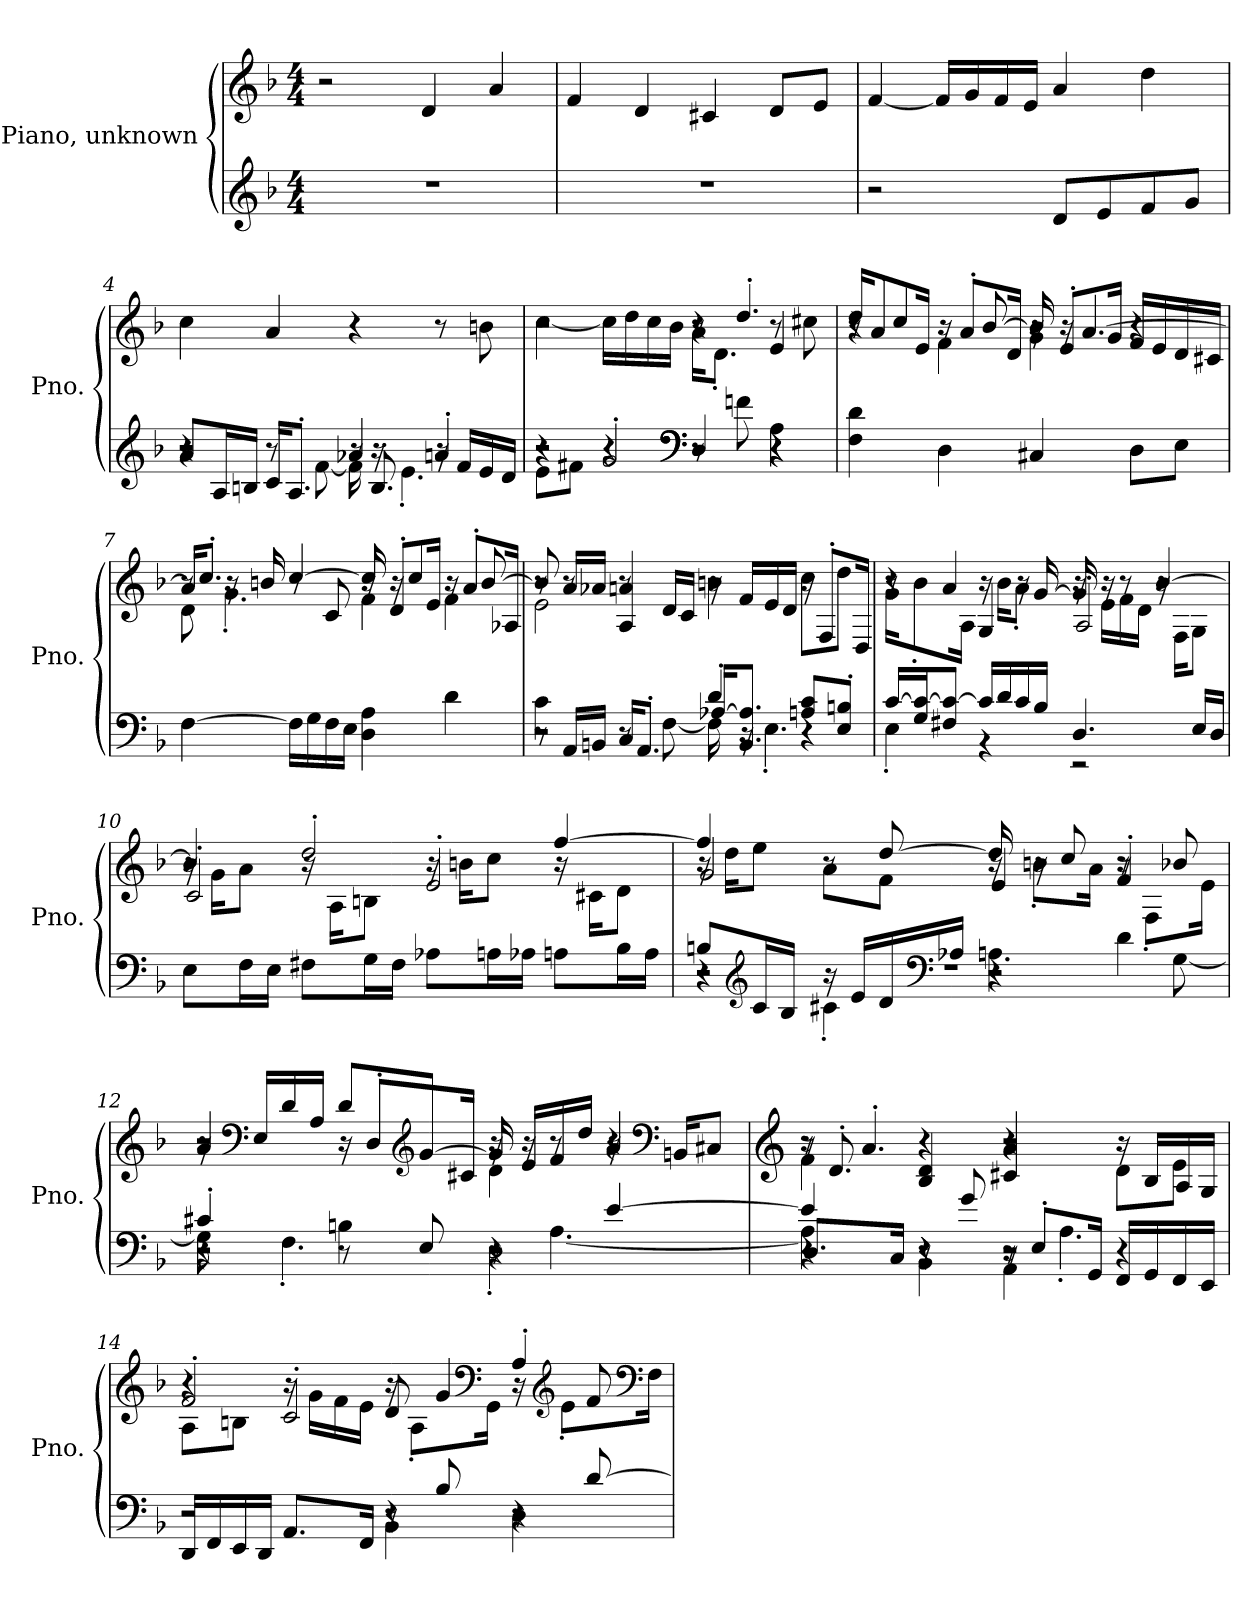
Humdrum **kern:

**kern	**kern
*part1	*part1
*staff2	*staff1
*I"Piano, unknown	*
*I'Pno.	*
*clefG2	*clefG2
*k[b-]	*k[b-]
*M4/4	*M4/4
*MM120	*MM120
=1	=1
1r	2r
.	4d/
.	4a/
=2	=2
1r	4f/
.	4d/
.	4c#X/
.	8d/L
.	8e/J
=3	=3
2r	[4f/
.	16f/LL]
.	16g/
.	16f/
.	16e/JJ
8d/L	4a/
8e/	.
8f/	4dd\
8g/J	.
=4	=4
*^	*
*	*^	*
2r	4r	8a/L	4cc\
.	.	16A/L	.
.	.	16Bn/JJ	.
.	8r	16c/KL	4a/
.	.	8.A'/J	.
.	[8f\	.	.
4a-X/	16f\]	16r	4r
.	16r	8.B'/	.
.	4.e'\	.	.
4an'/	.	16r	8r
.	.	16f/LL	.
.	.	16e/	8bn\
.	.	16d/JJ	.
!!LO:LB:g=z
=5	=5	=5	=5
*	*	*	*^
*	*	*	*	*^
4r	8e\L	2r	2r	[4cc\	2r
.	8f#X\J	.	.	.	.
2g'/	4r	.	.	16cc\LL]	.
.	.	.	.	16dd\	.
.	.	.	.	16cc\	.
.	.	.	.	16b-\JJ	.
*clefF4	*	*	*	*	*
.	8r	4D/	8r	16a\KL	4r
.	.	.	.	8.d'\J	.
.	8fn\	.	4.dd'/	.	.
4r	4A\	4r	.	8r	4e/
.	.	.	.	8cc#X\	.
*v	*v	*v	*	*	*
=6	=6	=6	=6
4F\ 4d\	8r	4r	16dd/KL
.	.	.	8a'/
.	4cc/	.	.
.	.	.	16e/Jk
4D\	.	4f\	16r
.	.	.	8a'/L
.	[8b-/	.	.
.	.	.	16d/Jk
4C#X/	16b-/]	4g\	16r
.	16r	.	8e'/L
.	[4.a/	.	.
.	.	.	16g/Jk
8D\L	.	4r	16f/LL
.	.	.	16e/
8E\J	.	.	16d/
.	.	.	16c#X/JJ
!!LO:LB:g=z	!!	!!
=7	=7	=7	=7
[4F\	16a/KL]	8d\	8r
.	8.cc'/J	.	.
.	.	4.g'\	16r
.	.	.	16bn/
16F\LL]	[4cc/	.	8r
16G\	.	.	.
16F\	.	.	8c/
16E\JJ	.	.	.
4D\ 4A\	16cc/]	4f\	16r
.	16r	.	8d'/L
.	4cc/	.	.
.	.	.	16e/Jk
4d\	.	4f\	16r
.	.	.	8a'/L
.	[8b/	.	.
.	.	.	16A-X/Jk
=8	=8	=8	=8
*^	*	*	*
*	*^	*	*	*
2r	4c\	8r	8b/]	2e\	8r
.	.	16AA/LL	8r	.	16a/LL
.	.	16BBn/JJ	.	.	16a-X/JJ
.	8r	16C/KL	4A/ 4an/	.	8r
.	.	8.AA'/J	.	.	.
.	[8F\	.	.	.	16d/LL
.	.	.	.	.	16c/JJ
4d'/	16F\]	[16A-X/KL	2r	4bn\	16r
.	16r	8.BB/ 8.A-/]J	.	.	16f/LL
.	4.E'\	.	.	.	16e/
.	.	.	.	.	16d/JJ
4r	.	8An/ 8c/L	.	8cc\L	16r
.	.	.	.	.	8F'/L
.	.	8E/' 8Bn/'J	.	8dd\J	.
.	.	.	.	.	16D/Jk
*	*v	*v	*	*	*
!!LO:LB:g=z	!!	!!
=9	=9	=9	=9	=9
[16c/LL	4E'\	8r	16g\KL	4r
16G/ 16c/_J	.	.	8b-'\	.
8F#X/ 8c/_J	.	4a/	.	.
.	.	.	16A\Jk	.
16c/LL]	4r	.	16r	4G/
16d/	.	.	16b-\KL	.
16c/	.	16r	8a'\J	.
16B-/JJ	.	[16g/	.	.
4.D/	2r	16g/]	16r	2A'/
.	.	16r	16e\LL	.
.	.	8r	16f\	.
.	.	.	16d\JJ	.
.	.	[4b-/	16r	.
.	.	.	16F\KL	.
16E/LL	.	.	8G\J	.
16D/JJ	.	.	.	.
*v	*v	*	*	*
=10	=10	=10	=10
8E\L	4b-/]	16r	2c'/
.	.	16g\KL	.
16F\L	.	8a\J	.
16E\JJ	.	.	.
8F#X\L	2dd'/	16r	.
.	.	16A\KL	.
16G\L	.	8Bn\J	.
16F#\JJ	.	.	.
8A-X\L	.	16r	2e'/
.	.	16bn\KL	.
16An\L	.	8cc\J	.
16A-X\JJ	.	.	.
8An\L	[4ff/	16r	.
.	.	16c#X\KL	.
16B-\L	.	8d\J	.
16A\JJ	.	.	.
!!LO:LB:g=z	!!	!!
=11	=11	=11	=11
*^	*	*	*
*	*^	*	*	*
*	*	*^	*	*	*
1r	2r	8Bn/L	4r	4ff/]	16r	2g/
.	.	.	.	.	16dd\KL	.
*clefG2	*	*	*	*	*	*
.	.	16c/L	.	.	8ee\J	.
.	.	16B/JJ	.	.	.	.
.	.	16r	4c#X'\	8r	8a\L	.
.	.	16e/LL	.	.	.	.
.	.	16d/	.	[8dd/	8f\J	.
*clefF4	*	*	*	*	*	*
.	.	16A-X/JJ	.	.	.	.
.	4r	2r	4.An\	16dd/]	16r	4e/
.	.	.	.	16r	8bn'\L	.
.	.	.	.	8cc/	.	.
.	.	.	.	.	16a\Jk	.
.	4d\	.	.	8r	16r	4f'/
.	.	.	.	.	8F'\L	.
.	.	.	[8G\	8b-X/	.	.
.	.	.	.	.	16e\Jk	.
!!LO:LB:g=z	!!	!!
=12	=12	=12	=12	=12	=12	=12
2r	4r	4c#X'/	8G\]	4a/	2r	16r
*	*	*	*	*clefF4	*	*
.	.	.	.	.	.	16E/LL
.	.	.	4.F'\	.	.	16d/
.	.	.	.	.	.	16A/JJ
.	4Bn\	8r	.	8d/L	.	16r
.	.	.	.	.	.	8D'/L
*	*	*	*	*clefG2	*	*
.	.	8E/	.	[8g/J	.	.
.	.	.	.	.	.	16c#X/Jk
4r	8r	2r	2D'\	16g/]	4d\	16r
.	.	.	.	16r	.	16e/LL
.	[4.A\	.	.	8r	.	16f/
.	.	.	.	.	.	16dd/JJ
[4e/	.	.	.	4a/	4r	16r
*	*	*	*	*clefF4	*	*
.	.	.	.	.	.	16BBn/KL
.	.	.	.	.	.	8C#X/J
=13	=13	=13	=13	=13	=13	=13
*	*	*	*	*clefG2	*	*
4e/]	4A\]	8.D/L	4r	8r	4f\	16r
.	.	.	.	.	.	8.d'/
.	.	.	.	4.a'/	.	.
.	.	16C/Jk	.	.	.	.
4r	4r	8r	4BB-\	.	4r	4B-/ 4d/
.	.	8g/	.	.	.	.
2r	8r	16r	4AA\	2r	4r	4c#X/ 4a/
.	.	8E'/L	.	.	.	.
.	4.A'\	.	.	.	.	.
.	.	16GG/Jk	.	.	.	.
.	.	16FF/LL	4r	.	8d\L	16r
.	.	16GG/	.	.	.	16B-/LL
.	.	16FF/	.	.	8e\J	16A/
.	.	16EE/JJ	.	.	.	16G/JJ
*	*	*v	*v	*	*	*
!!LO:PB:g=z	!!	!!
=14	=14	=14	=14	=14	=14
2r	2r	16DD/LL	2f'/	8A\L	4r
.	.	16FF/	.	.	.
.	.	16EE/	.	8Bn\J	.
.	.	16DD/JJ	.	.	.
.	.	8.AA/L	.	16r	2c'/
.	.	.	.	16g\LL	.
.	.	.	.	16f\	.
.	.	16FF/Jk	.	16e\JJ	.
4r	4BB-\	8r	8d/	16r	.
.	.	.	.	8A'\L	.
.	.	8B-/	4g/	.	.
*	*	*	*clefF4	*	*
.	.	.	.	16GG\Jk	.
8r	4D\	4r	.	16r	4A'/
*	*	*	*clefG2	*	*
.	.	.	.	8e'\L	.
[8d/	.	.	8f/	.	.
*	*	*	*clefF4	*	*
.	.	.	.	16F\Jk	.
*v	*v	*v	*	*	*
*	*v	*v	*v
=	=
*-	*-
